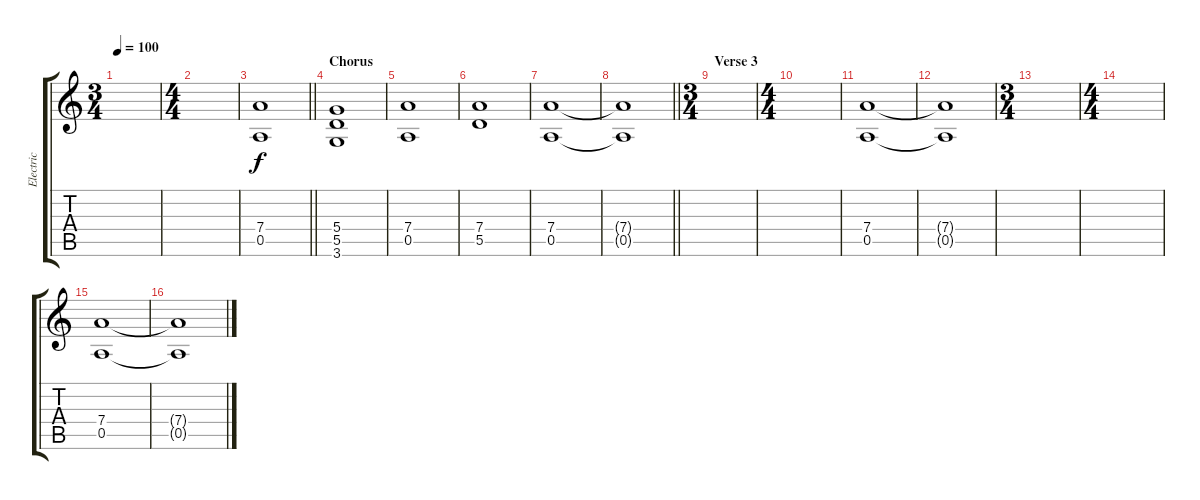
\track ("Electric" "Electric") {instrument overdrivenguitar}
\staff {score tabs}
\tuning (E4 B3 G3 D3 A2 E2) {hide}
\ts (3 4)
\tempo 100
\clef g2
\ks c
|
\ts (4 4)
|
\barLineRight lightlight
(7.4 0.5).1 |
\section ("" "Chorus")
(5.4 5.5 3.6).1 |
(7.4 0.5).1 |
(7.4 5.5).1 |
(7.4 0.5).1 |
\barLineRight lightlight
(7.4{t} 0.5{t}).1 |
\ts (3 4)
\section ("" "Verse 3")
|
\ts (4 4)
|
(7.4 0.5).1 |
(7.4{t} 0.5{t}).1 |
\ts (3 4)
|
\ts (4 4)
|
(7.4 0.5).1 |
(7.4{t} 0.5{t}).1
